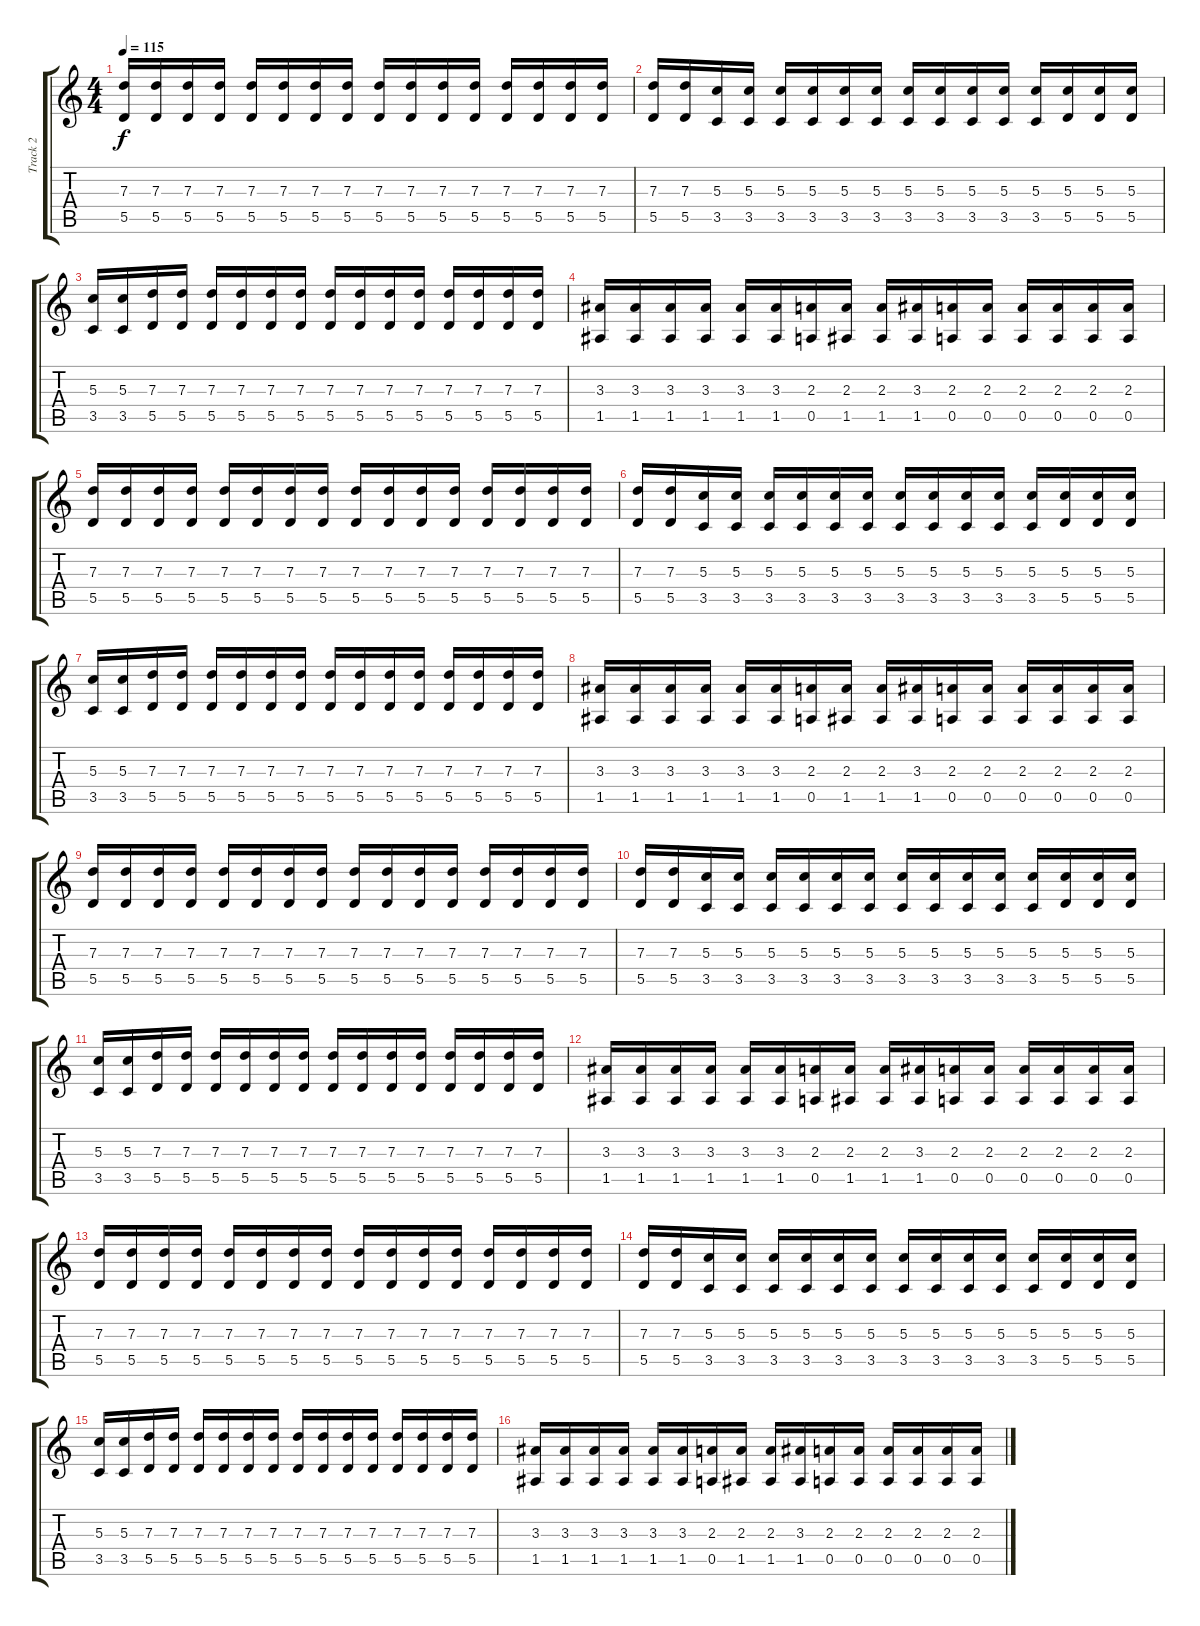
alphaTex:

\track ("Track 2" "Track 2") {instrument overdrivenguitar}
\staff {score tabs}
\tuning (E4 B3 G3 D3 A2 D2) {hide}
\ts (4 4)
\tempo 115
\clef g2
\ks c
(7.3 5.5).16{dy f} (7.3 5.5).16 (7.3 5.5).16 (7.3 5.5).16 (7.3 5.5).16 (7.3 5.5).16 (7.3 5.5).16 (7.3 5.5).16 (7.3 5.5).16 (7.3 5.5).16 (7.3 5.5).16 (7.3 5.5).16 (7.3 5.5).16 (7.3 5.5).16 (7.3 5.5).16 (7.3 5.5).16 |
(7.3 5.5).16 (7.3 5.5).16 (5.3 3.5).16 (5.3 3.5).16 (5.3 3.5).16 (5.3 3.5).16 (5.3 3.5).16 (5.3 3.5).16 (5.3 3.5).16 (5.3 3.5).16 (5.3 3.5).16 (5.3 3.5).16 (5.3 3.5).16 (5.3 5.5).16 (5.3 5.5).16 (5.3 5.5).16 |
(5.3 3.5).16 (5.3 3.5).16 (7.3 5.5).16 (7.3 5.5).16 (7.3 5.5).16 (7.3 5.5).16 (7.3 5.5).16 (7.3 5.5).16 (7.3 5.5).16 (7.3 5.5).16 (7.3 5.5).16 (7.3 5.5).16 (7.3 5.5).16 (7.3 5.5).16 (7.3 5.5).16 (7.3 5.5).16 |
(3.3 1.5).16 (3.3 1.5).16 (3.3 1.5).16 (3.3 1.5).16 (3.3 1.5).16 (3.3 1.5).16 (2.3 0.5).16 (2.3 1.5).16 (2.3 1.5).16 (3.3 1.5).16 (2.3 0.5).16 (2.3 0.5).16 (2.3 0.5).16 (2.3 0.5).16 (2.3 0.5).16 (2.3 0.5).16 |
(7.3 5.5).16 (7.3 5.5).16 (7.3 5.5).16 (7.3 5.5).16 (7.3 5.5).16 (7.3 5.5).16 (7.3 5.5).16 (7.3 5.5).16 (7.3 5.5).16 (7.3 5.5).16 (7.3 5.5).16 (7.3 5.5).16 (7.3 5.5).16 (7.3 5.5).16 (7.3 5.5).16 (7.3 5.5).16 |
(7.3 5.5).16 (7.3 5.5).16 (5.3 3.5).16 (5.3 3.5).16 (5.3 3.5).16 (5.3 3.5).16 (5.3 3.5).16 (5.3 3.5).16 (5.3 3.5).16 (5.3 3.5).16 (5.3 3.5).16 (5.3 3.5).16 (5.3 3.5).16 (5.3 5.5).16 (5.3 5.5).16 (5.3 5.5).16 |
(5.3 3.5).16 (5.3 3.5).16 (7.3 5.5).16 (7.3 5.5).16 (7.3 5.5).16 (7.3 5.5).16 (7.3 5.5).16 (7.3 5.5).16 (7.3 5.5).16 (7.3 5.5).16 (7.3 5.5).16 (7.3 5.5).16 (7.3 5.5).16 (7.3 5.5).16 (7.3 5.5).16 (7.3 5.5).16 |
(3.3 1.5).16 (3.3 1.5).16 (3.3 1.5).16 (3.3 1.5).16 (3.3 1.5).16 (3.3 1.5).16 (2.3 0.5).16 (2.3 1.5).16 (2.3 1.5).16 (3.3 1.5).16 (2.3 0.5).16 (2.3 0.5).16 (2.3 0.5).16 (2.3 0.5).16 (2.3 0.5).16 (2.3 0.5).16 |
(7.3 5.5).16 (7.3 5.5).16 (7.3 5.5).16 (7.3 5.5).16 (7.3 5.5).16 (7.3 5.5).16 (7.3 5.5).16 (7.3 5.5).16 (7.3 5.5).16 (7.3 5.5).16 (7.3 5.5).16 (7.3 5.5).16 (7.3 5.5).16 (7.3 5.5).16 (7.3 5.5).16 (7.3 5.5).16 |
(7.3 5.5).16 (7.3 5.5).16 (5.3 3.5).16 (5.3 3.5).16 (5.3 3.5).16 (5.3 3.5).16 (5.3 3.5).16 (5.3 3.5).16 (5.3 3.5).16 (5.3 3.5).16 (5.3 3.5).16 (5.3 3.5).16 (5.3 3.5).16 (5.3 5.5).16 (5.3 5.5).16 (5.3 5.5).16 |
(5.3 3.5).16 (5.3 3.5).16 (7.3 5.5).16 (7.3 5.5).16 (7.3 5.5).16 (7.3 5.5).16 (7.3 5.5).16 (7.3 5.5).16 (7.3 5.5).16 (7.3 5.5).16 (7.3 5.5).16 (7.3 5.5).16 (7.3 5.5).16 (7.3 5.5).16 (7.3 5.5).16 (7.3 5.5).16 |
(3.3 1.5).16 (3.3 1.5).16 (3.3 1.5).16 (3.3 1.5).16 (3.3 1.5).16 (3.3 1.5).16 (2.3 0.5).16 (2.3 1.5).16 (2.3 1.5).16 (3.3 1.5).16 (2.3 0.5).16 (2.3 0.5).16 (2.3 0.5).16 (2.3 0.5).16 (2.3 0.5).16 (2.3 0.5).16 |
(7.3 5.5).16 (7.3 5.5).16 (7.3 5.5).16 (7.3 5.5).16 (7.3 5.5).16 (7.3 5.5).16 (7.3 5.5).16 (7.3 5.5).16 (7.3 5.5).16 (7.3 5.5).16 (7.3 5.5).16 (7.3 5.5).16 (7.3 5.5).16 (7.3 5.5).16 (7.3 5.5).16 (7.3 5.5).16 |
(7.3 5.5).16 (7.3 5.5).16 (5.3 3.5).16 (5.3 3.5).16 (5.3 3.5).16 (5.3 3.5).16 (5.3 3.5).16 (5.3 3.5).16 (5.3 3.5).16 (5.3 3.5).16 (5.3 3.5).16 (5.3 3.5).16 (5.3 3.5).16 (5.3 5.5).16 (5.3 5.5).16 (5.3 5.5).16 |
(5.3 3.5).16 (5.3 3.5).16 (7.3 5.5).16 (7.3 5.5).16 (7.3 5.5).16 (7.3 5.5).16 (7.3 5.5).16 (7.3 5.5).16 (7.3 5.5).16 (7.3 5.5).16 (7.3 5.5).16 (7.3 5.5).16 (7.3 5.5).16 (7.3 5.5).16 (7.3 5.5).16 (7.3 5.5).16 |
(3.3 1.5).16 (3.3 1.5).16 (3.3 1.5).16 (3.3 1.5).16 (3.3 1.5).16 (3.3 1.5).16 (2.3 0.5).16 (2.3 1.5).16 (2.3 1.5).16 (3.3 1.5).16 (2.3 0.5).16 (2.3 0.5).16 (2.3 0.5).16 (2.3 0.5).16 (2.3 0.5).16 (2.3 0.5).16
